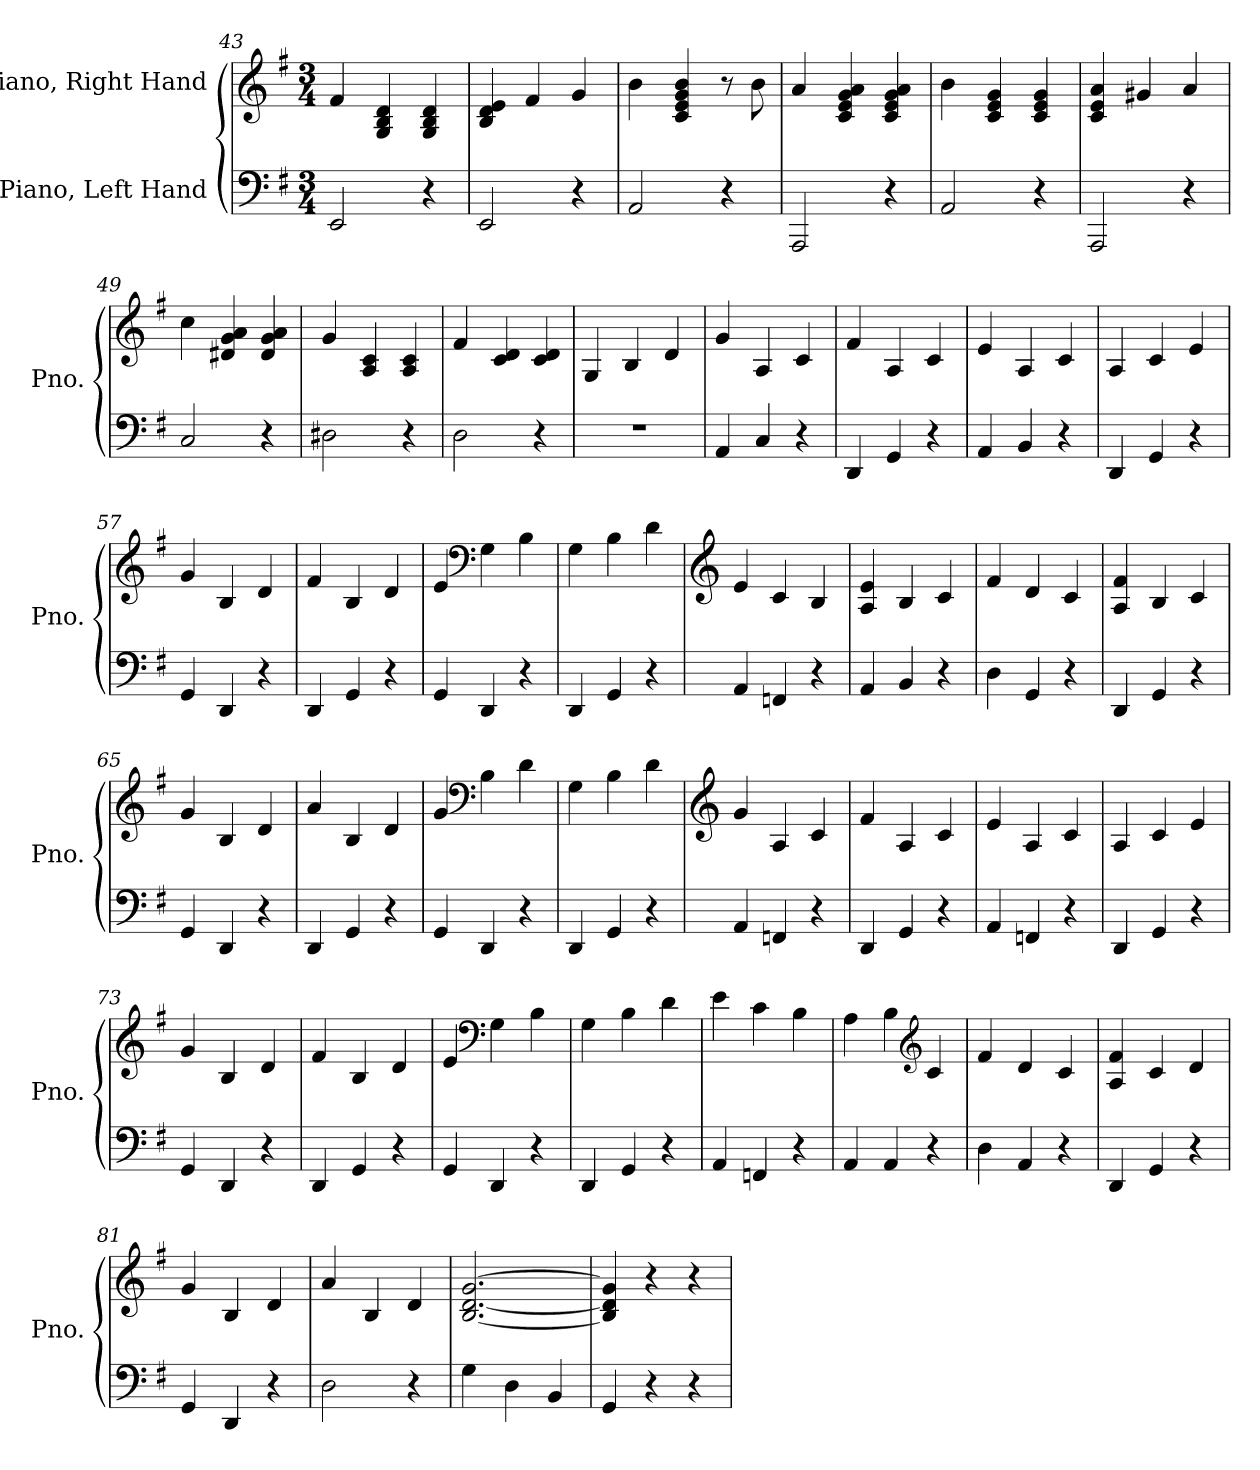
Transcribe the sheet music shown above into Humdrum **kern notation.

**kern	**kern
*part2	*part1
*staff2	*staff1
*I"Piano, Left Hand	*I"Piano, Right Hand
*I'Pno.	*I'Pno.
*clefF4	*clefG2
*k[f#]	*k[f#]
*M3/4	*M3/4
=43	=43
2EE/	4f#/
.	4G/ 4B/ 4d/
4r	4G/ 4B/ 4d/
=44	=44
2EE/	4B/ 4d/ 4e/
.	4f#/
4r	4g/
=45	=45
2AA/	4b\
.	4c/ 4e/ 4g/ 4b/
4r	8r
.	8b\
=46	=46
2AAA/	4a/
.	4c/ 4e/ 4g/ 4a/
4r	4c/ 4e/ 4g/ 4a/
=47	=47
2AA/	4b\
.	4c/ 4e/ 4g/
4r	4c/ 4e/ 4g/
!!LO:PB:g=z
=48	=48
2AAA/	4c/ 4e/ 4a/
.	4g#X/
4r	4a/
=49	=49
2C/	4cc\
.	4d#X/ 4g/ 4a/
4r	4d#/ 4g/ 4a/
=50	=50
2D#X\	4g/
.	4A/ 4c/
4r	4A/ 4c/
=51	=51
2D\	4f#/
.	4c/ 4d/
4r	4c/ 4d/
=52	=52
2.r	4G/
.	4B/
.	4d/
=53	=53
4AA/	4g/
4C/	4A/
4r	4c/
=54	=54
4DD/	4f#/
4GG/	4A/
4r	4c/
=55	=55
4AA/	4e/
4BB/	4A/
4r	4c/
!!LO:LB:g=z
=56	=56
4DD/	4A/
4GG/	4c/
4r	4e/
=57	=57
4GG/	4g/
4DD/	4B/
4r	4d/
=58	=58
4DD/	4f#/
4GG/	4B/
4r	4d/
=59	=59
4GG/	4e/
*	*clefF4
4DD/	4G\
4r	4B\
=60	=60
4DD/	4G\
4GG/	4B\
4r	4d\
=61	=61
*	*clefG2
4AA/	4e/
4FFn/	4c/
4r	4B/
=62	=62
4AA/	4A/ 4e/
4BB/	4B/
4r	4c/
=63	=63
4D\	4f#/
4GG/	4d/
4r	4c/
!!LO:LB:g=z
=64	=64
4DD/	4A/ 4f#/
4GG/	4B/
4r	4c/
=65	=65
4GG/	4g/
4DD/	4B/
4r	4d/
=66	=66
4DD/	4a/
4GG/	4B/
4r	4d/
=67	=67
4GG/	4g/
*	*clefF4
4DD/	4B\
4r	4d\
=68	=68
4DD/	4G\
4GG/	4B\
4r	4d\
=69	=69
*	*clefG2
4AA/	4g/
4FFn/	4A/
4r	4c/
=70	=70
4DD/	4f#/
4GG/	4A/
4r	4c/
=71	=71
4AA/	4e/
4FFn/	4A/
4r	4c/
!!LO:LB:g=z
=72	=72
4DD/	4A/
4GG/	4c/
4r	4e/
=73	=73
4GG/	4g/
4DD/	4B/
4r	4d/
=74	=74
4DD/	4f#/
4GG/	4B/
4r	4d/
=75	=75
4GG/	4e/
*	*clefF4
4DD/	4G\
4r	4B\
=76	=76
4DD/	4G\
4GG/	4B\
4r	4d\
=77	=77
4AA/	4e\
4FFn/	4c\
4r	4B\
=78	=78
4AA/	4A\
4AA/	4B\
*	*clefG2
4r	4c/
=79	=79
4D\	4f#/
4AA/	4d/
4r	4c/
=80	=80
4DD/	4A/ 4f#/
4GG/	4c/
4r	4d/
!!LO:LB:g=z
=81	=81
4GG/	4g/
4DD/	4B/
4r	4d/
=82	=82
2D\	4a/
.	4B/
4r	4d/
=83	=83
4G\	[2.B/ [2.d/ [2.g/
4D\	.
4BB/	.
=84	=84
4GG/	4B/] 4d/] 4g/]
4r	4r
4r	4r
=	=
*-	*-
